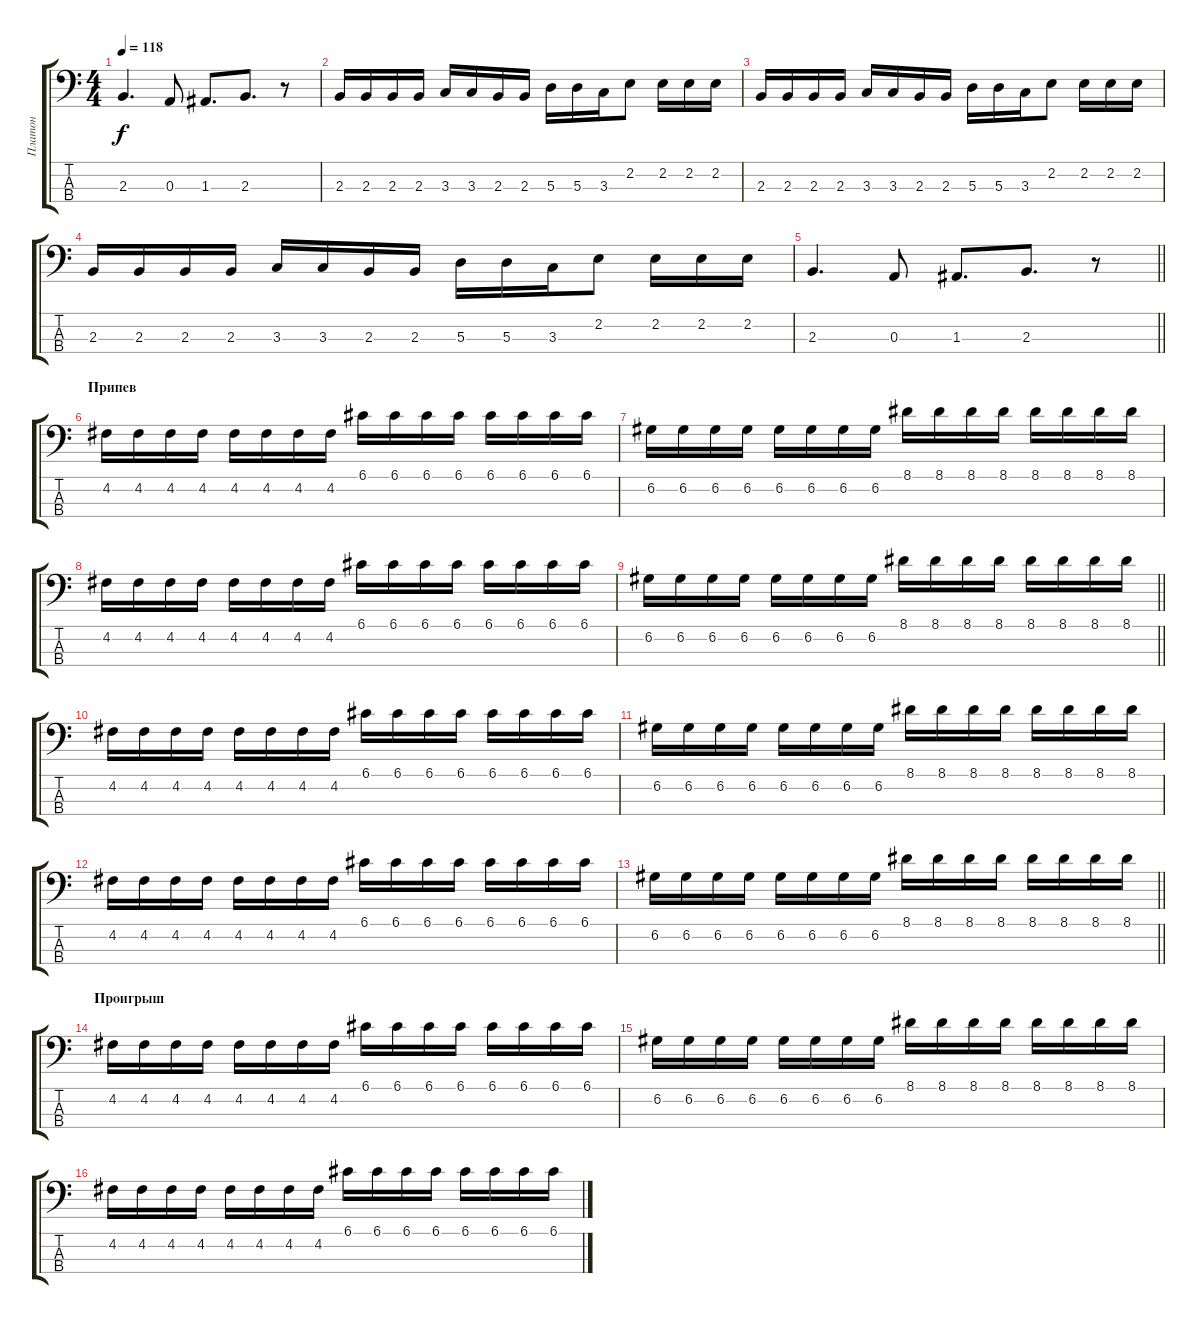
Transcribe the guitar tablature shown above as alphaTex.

\track ("Платон" "Платон") {instrument electricbassfinger}
\staff {score tabs}
\tuning (G2 D2 A1 E1) {hide}
\ts (4 4)
\tempo 118
\clef f4
\ks c
2.3.4{d dy f} 0.3.8 1.3.8{d} 2.3.8{d} r.8 |
2.3.16 2.3.16 2.3.16 2.3.16 3.3.16 3.3.16 2.3.16 2.3.16 5.3.16 5.3.16 3.3.16 2.2.8 2.2.16 2.2.16 2.2.16 |
2.3.16 2.3.16 2.3.16 2.3.16 3.3.16 3.3.16 2.3.16 2.3.16 5.3.16 5.3.16 3.3.16 2.2.8 2.2.16 2.2.16 2.2.16 |
2.3.16 2.3.16 2.3.16 2.3.16 3.3.16 3.3.16 2.3.16 2.3.16 5.3.16 5.3.16 3.3.16 2.2.8 2.2.16 2.2.16 2.2.16 |
\barLineRight lightlight
2.3.4{d} 0.3.8 1.3.8{d} 2.3.8{d} r.8 |
\section ("" "Припев")
4.2.16 4.2.16 4.2.16 4.2.16 4.2.16 4.2.16 4.2.16 4.2.16 6.1.16 6.1.16 6.1.16 6.1.16 6.1.16 6.1.16 6.1.16 6.1.16 |
6.2.16 6.2.16 6.2.16 6.2.16 6.2.16 6.2.16 6.2.16 6.2.16 8.1.16 8.1.16 8.1.16 8.1.16 8.1.16 8.1.16 8.1.16 8.1.16 |
4.2.16 4.2.16 4.2.16 4.2.16 4.2.16 4.2.16 4.2.16 4.2.16 6.1.16 6.1.16 6.1.16 6.1.16 6.1.16 6.1.16 6.1.16 6.1.16 |
\barLineRight lightlight
6.2.16 6.2.16 6.2.16 6.2.16 6.2.16 6.2.16 6.2.16 6.2.16 8.1.16 8.1.16 8.1.16 8.1.16 8.1.16 8.1.16 8.1.16 8.1.16 |
4.2.16 4.2.16 4.2.16 4.2.16 4.2.16 4.2.16 4.2.16 4.2.16 6.1.16 6.1.16 6.1.16 6.1.16 6.1.16 6.1.16 6.1.16 6.1.16 |
6.2.16 6.2.16 6.2.16 6.2.16 6.2.16 6.2.16 6.2.16 6.2.16 8.1.16 8.1.16 8.1.16 8.1.16 8.1.16 8.1.16 8.1.16 8.1.16 |
4.2.16 4.2.16 4.2.16 4.2.16 4.2.16 4.2.16 4.2.16 4.2.16 6.1.16 6.1.16 6.1.16 6.1.16 6.1.16 6.1.16 6.1.16 6.1.16 |
\barLineRight lightlight
6.2.16 6.2.16 6.2.16 6.2.16 6.2.16 6.2.16 6.2.16 6.2.16 8.1.16 8.1.16 8.1.16 8.1.16 8.1.16 8.1.16 8.1.16 8.1.16 |
\section ("" "Проигрыш")
4.2.16 4.2.16 4.2.16 4.2.16 4.2.16 4.2.16 4.2.16 4.2.16 6.1.16 6.1.16 6.1.16 6.1.16 6.1.16 6.1.16 6.1.16 6.1.16 |
6.2.16 6.2.16 6.2.16 6.2.16 6.2.16 6.2.16 6.2.16 6.2.16 8.1.16 8.1.16 8.1.16 8.1.16 8.1.16 8.1.16 8.1.16 8.1.16 |
4.2.16 4.2.16 4.2.16 4.2.16 4.2.16 4.2.16 4.2.16 4.2.16 6.1.16 6.1.16 6.1.16 6.1.16 6.1.16 6.1.16 6.1.16 6.1.16
